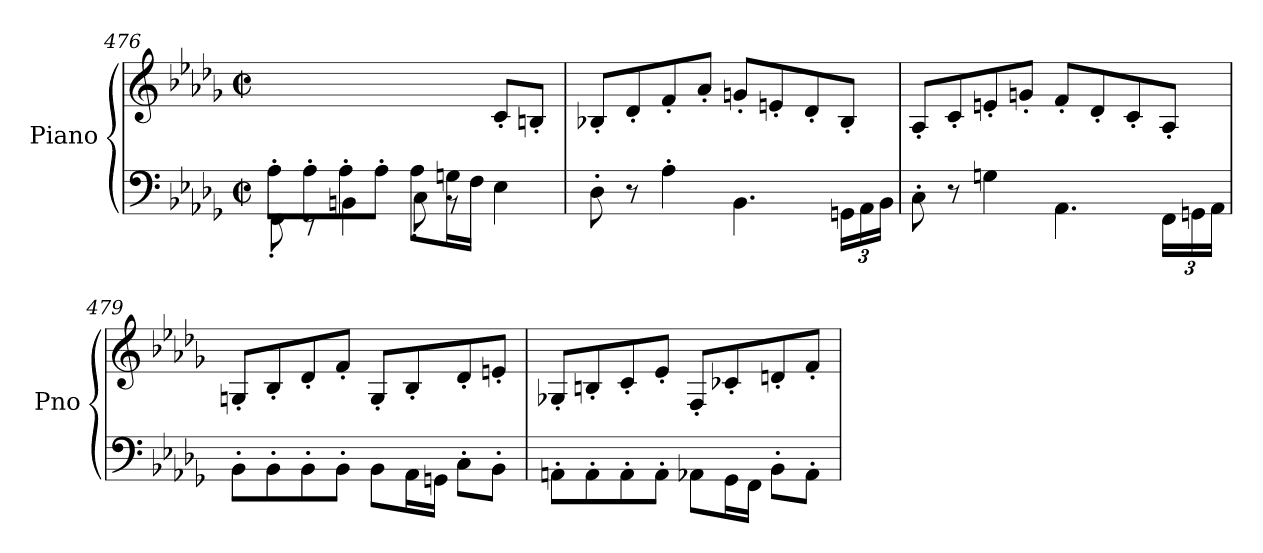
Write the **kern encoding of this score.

**kern	**kern
*part1	*part1
*staff2	*staff1
*I"Piano	*
*I'Pno	*
*clefF4	*clefG2
*k[b-e-a-d-g-]	*k[b-e-a-d-g-]
*M4/4	*M4/4
*met(c|)	*met(c|)
=476	=476
*^	*
8A-'\L	8FF'\	2.ryy
8A-'\	8r	.
8A-'\	4BBn\	.
8A-'\J	.	.
8A-\L	8C'\	.
16Gn\L	8r	.
16F\JJ	.	.
4ryy	4E-\	8c'/L
.	.	8Bn'/J
*v	*v	*
=477	=477
8D-'\	8B-X'/L
8r	8d-'/
4A-'\	8f'/
.	8a-'/J
4.BB-\	8gn'/L
.	8en'/
.	8d-'/
*Xbrackettup	*
24GGn\LL	8B-'/J
24AA-\	.
24BB-\JJ	.
=478	=478
8C'\	8A-'/L
8r	8c'/
4Gn\	8en'/
.	8gn'/J
4.AA-\	8f'/L
.	8d-'/
.	8c'/
24FF\LL	8A-'/J
24GGn\	.
24AA-\JJ	.
!!LO:LB:g=z
=479	=479
8BB-'\L	8Gn'/L
8BB-'\	8B-'/
8BB-'\	8d-'/
8BB-'\J	8f'/J
8BB-\L	8G'/L
16AA-\L	8B-'/
16GGn\JJ	.
8C'\L	8d-'/
8BB-'\J	8en'/J
=480	=480
8AAn'\L	8G-X'/L
8AA'\	8Bn'/
8AA'\	8c'/
8AA'\J	8e-'/J
8AA-X\L	8F'/L
16GG-\L	8c-X'/
16FF\JJ	.
8BB-'\L	8dn'/
8AA-'\J	8f'/J
=	=
*-	*-
